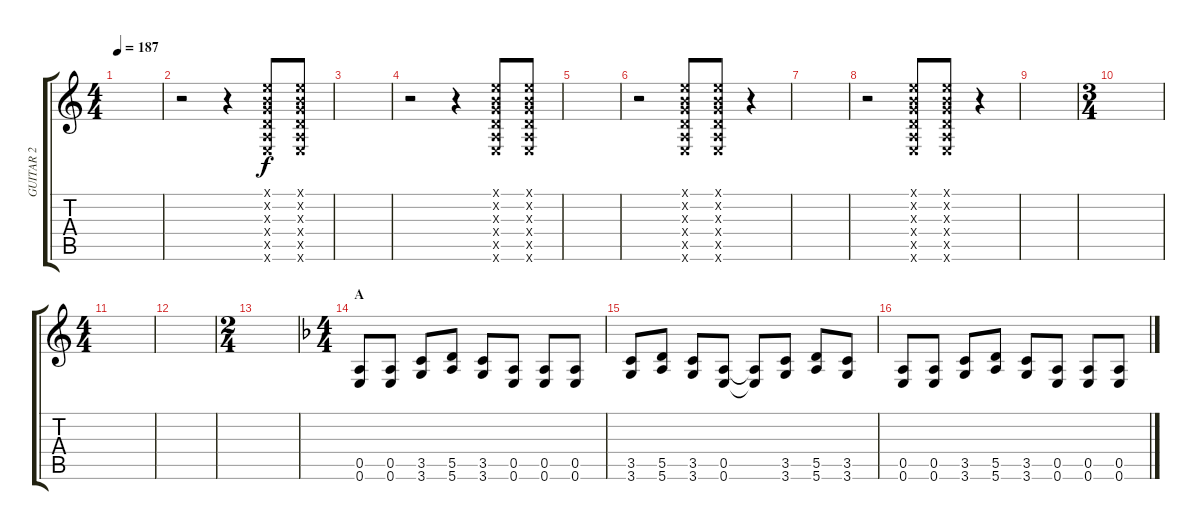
\track ("GUITAR 2" "GUITAR 2") {instrument distortionguitar}
\staff {score tabs}
\tuning (E4 B3 G3 D3 A2 E2) {hide}
\ts (4 4)
\tempo 187
\clef g2
\ks c
|
r.2 r.4 (0.1{x} 0.2{x} 0.3{x} 0.4{x} 0.5{x} 0.6{x}).8 (0.1{x} 0.2{x} 0.3{x} 0.4{x} 0.5{x} 0.6{x}).8 |
|
r.2 r.4 (0.1{x} 0.2{x} 0.3{x} 0.4{x} 0.5{x} 0.6{x}).8 (0.1{x} 0.2{x} 0.3{x} 0.4{x} 0.5{x} 0.6{x}).8 |
|
r.2 (0.1{x} 0.2{x} 0.3{x} 0.4{x} 0.5{x} 0.6{x}).8 (0.1{x} 0.2{x} 0.3{x} 0.4{x} 0.5{x} 0.6{x}).8 r.4 |
|
r.2 (0.1{x} 0.2{x} 0.3{x} 0.4{x} 0.5{x} 0.6{x}).8 (0.1{x} 0.2{x} 0.3{x} 0.4{x} 0.5{x} 0.6{x}).8 r.4 |
|
\ts (3 4)
|
\ts (4 4)
|
|
\ts (2 4)
|
\ts (4 4)
\section ("" "A")
\ks dminor
(0.5 0.6).8 (0.5 0.6).8 (3.5 3.6).8 (5.5 5.6).8 (3.5 3.6).8 (0.5 0.6).8 (0.5 0.6).8 (0.5 0.6).8 |
(3.5 3.6).8 (5.5 5.6).8 (3.5 3.6).8 (0.5 0.6).8 (0.5{t} 0.6{t}).8 (3.5 3.6).8 (5.5 5.6).8 (3.5 3.6).8 |
(0.5 0.6).8 (0.5 0.6).8 (3.5 3.6).8 (5.5 5.6).8 (3.5 3.6).8 (0.5 0.6).8 (0.5 0.6).8 (0.5 0.6).8
